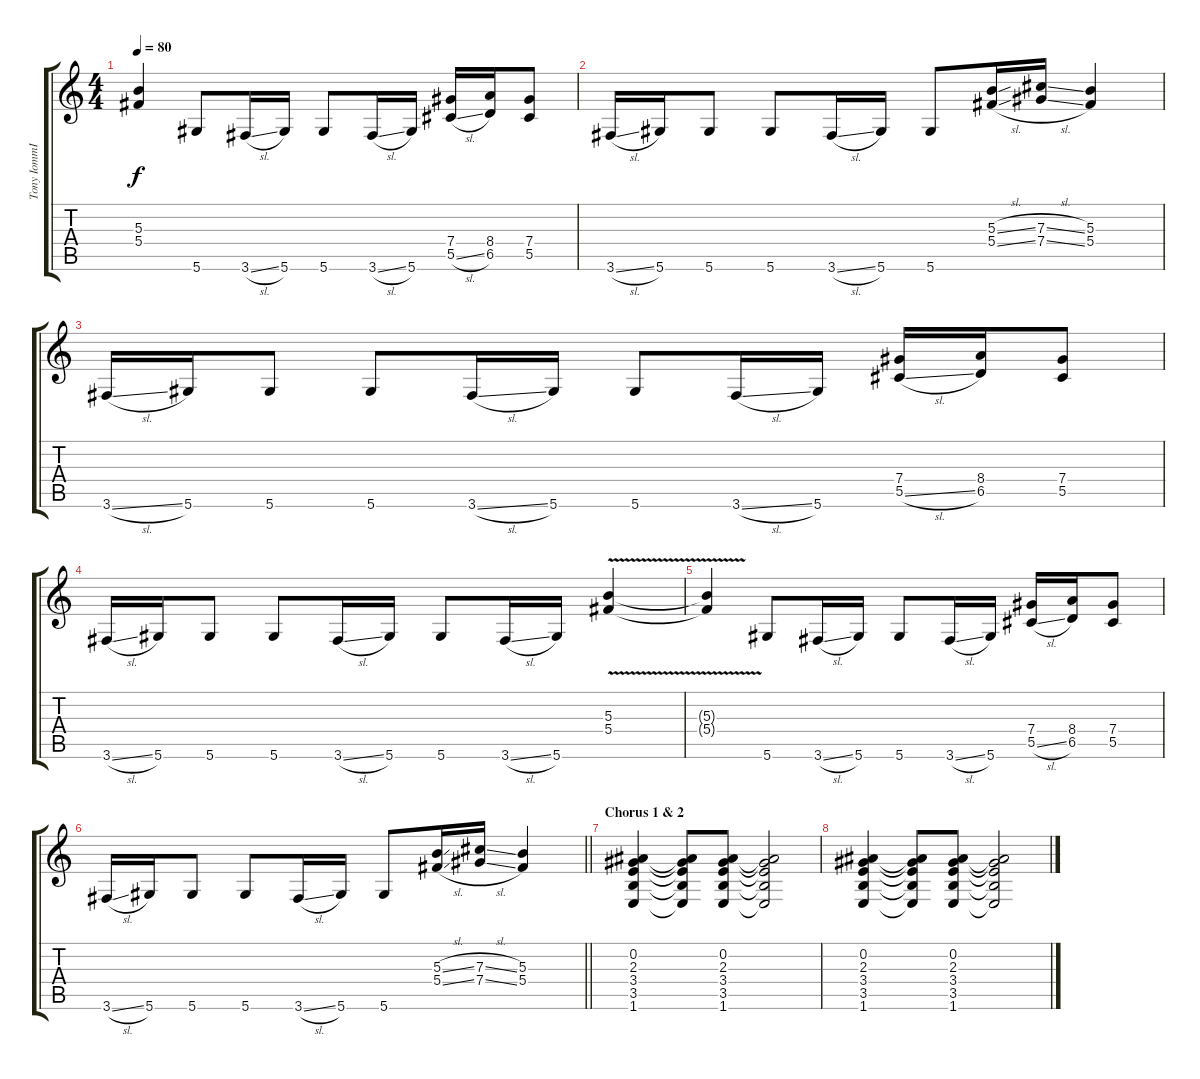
\track ("Tony IommI Acoustic" "Tony IommI") {instrument acousticguitarsteel}
\staff {score tabs}
\tuning (Eb4 Bb3 Gb3 Db3 Ab2 Eb2) {hide}
\ts (4 4)
\tempo 80
\clef g2
\ks c
(5.3{t} 5.4{t}).4{dy f} 5.6.8 3.6{sl}.16 5.6.16 5.6.8 3.6{sl}.16 5.6.16 (7.4 5.5{sl}).16 (8.4 6.5).16 (7.4 5.5).8 |
3.6{sl}.16 5.6.16 5.6.8 5.6.8 3.6{sl}.16 5.6.16 5.6.8 (5.3{sl} 5.4{sl}).16 (7.3{sl} 7.4{sl}).16 (5.3 5.4).4 |
3.6{sl}.16 5.6.16 5.6.8 5.6.8 3.6{sl}.16 5.6.16 5.6.8 3.6{sl}.16 5.6.16 (7.4 5.5{sl}).16 (8.4 6.5).16 (7.4 5.5).8 |
3.6{sl}.16 5.6.16 5.6.8 5.6.8 3.6{sl}.16 5.6.16 5.6.8 3.6{sl}.16 5.6.16 (5.3 5.4{v}).4 |
(5.3{t} 5.4{t}).4 5.6.8 3.6{sl}.16 5.6.16 5.6.8 3.6{sl}.16 5.6.16 (7.4 5.5{sl}).16 (8.4 6.5).16 (7.4 5.5).8 |
\barLineRight lightlight
3.6{sl}.16 5.6.16 5.6.8 5.6.8 3.6{sl}.16 5.6.16 5.6.8 (5.3{sl} 5.4{sl}).16 (7.3{sl} 7.4{sl}).16 (5.3 5.4).4 |
\section ("" "Chorus 1 & 2")
(0.2 2.3 3.4 3.5 1.6).4 (0.2{t} 2.3{t} 3.4{t} 3.5{t} 1.6{t}).8 (0.2 2.3 3.4 3.5 1.6).8 (0.2{t} 2.3{t} 3.4{t} 3.5{t} 1.6{t}).2 |
(0.2 2.3 3.4 3.5 1.6).4 (0.2{t} 2.3{t} 3.4{t} 3.5{t} 1.6{t}).8 (0.2 2.3 3.4 3.5 1.6).8 (0.2{t} 2.3{t} 3.4{t} 3.5{t} 1.6{t}).2
